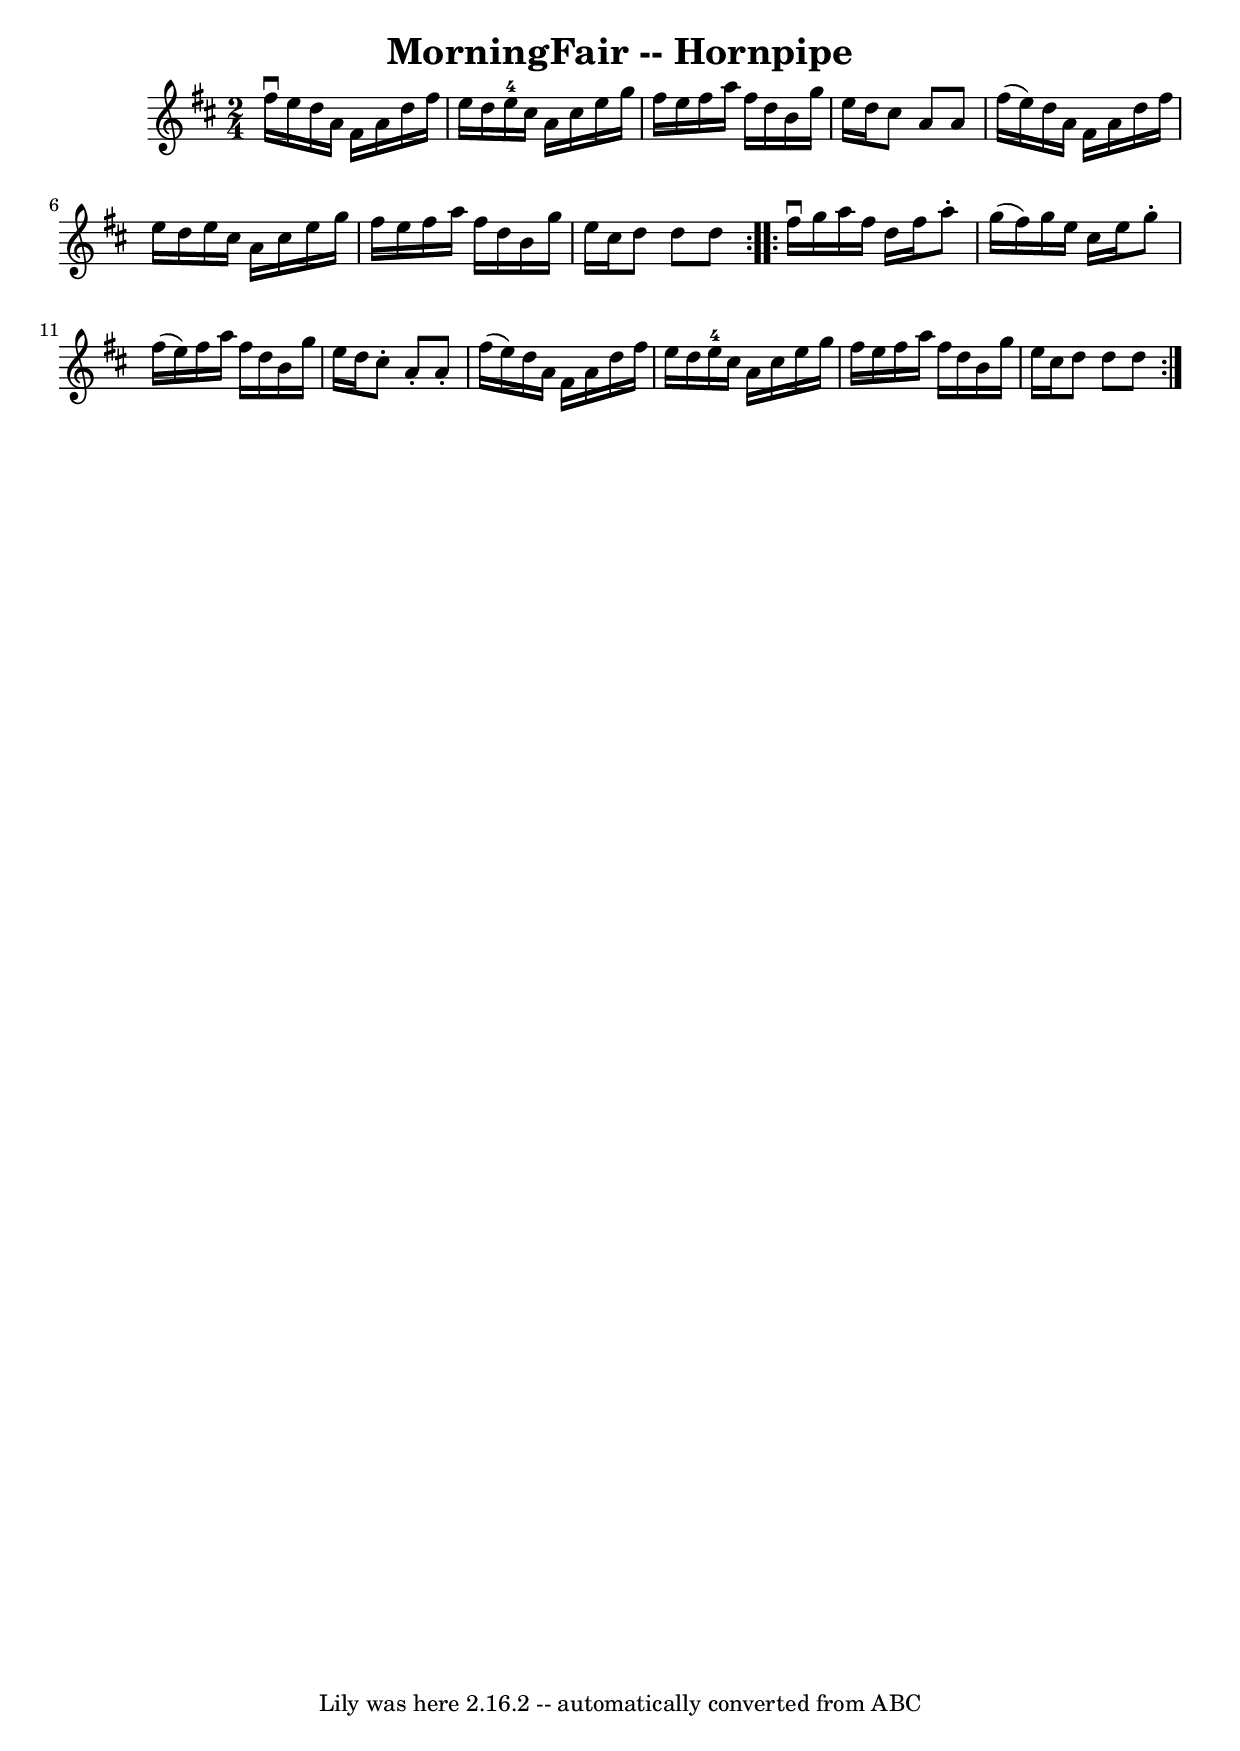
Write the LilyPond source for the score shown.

\version "2.16.2"
\include "Mammoth.ily"
\header {
  %% book = "Cole's 1000 Fiddle Tunes"
  crossRefNumber = "1"
  footnotes = ""
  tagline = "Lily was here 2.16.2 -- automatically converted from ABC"
  title = "MorningFair -- Hornpipe"

}
voicedefault =  {



  \repeat volta 2 {

    \time 2/4 
    \key d \major
    fis''16^\downbow e''16  |
    d''16 a'16   
    fis'16 a'16 d''16 fis''16 e''16 d''16  |
    e''16-4   
    cis''16 a'16 cis''16 e''16 g''16 fis''16 e''16  |
    
    fis''16 a''16 fis''16 d''16 b'16 g''16 e''16 d''16  
    |
    cis''8 a'8 a'8 fis''16 (e''16) |
    d''16    
    a'16 fis'16 a'16 d''16 fis''16 e''16 d''16  |
    e''16  
    cis''16 a'16 cis''16 e''16 g''16 fis''16 e''16  |
    
    fis''16 a''16 fis''16 d''16 b'16 g''16 e''16 cis''16  
    |
    d''8 d''8 d''8  
  }     
  \repeat volta 2 {
    fis''16^\downbow   
    g''16  |
    a''16 fis''16 d''16 fis''16 a''8-. g''16 (
    fis''16) |
    g''16 e''16 cis''16 e''16 g''8-. fis''16 
    (e''16) |
    fis''16 a''16 fis''16 d''16 b'16 g''16  
    e''16 d''16  |
    cis''8-. a'8-. a'8-. fis''16 (e''16-) |
    d''16 a'16 fis'16 a'16 d''16 fis''16 e''16    
    d''16  |
    e''16-4 cis''16 a'16 cis''16 e''16 g''16    
    fis''16 e''16  |
    fis''16 a''16 fis''16 d''16 b'16    
    g''16 e''16 cis''16  |
    d''8 d''8 d''8  
  }   

}

\score{
  <<

    \context Staff="default"
    {
      \voicedefault 
      
    }

  >>
  \layout {
    
  }
  \midi {
  }

}
